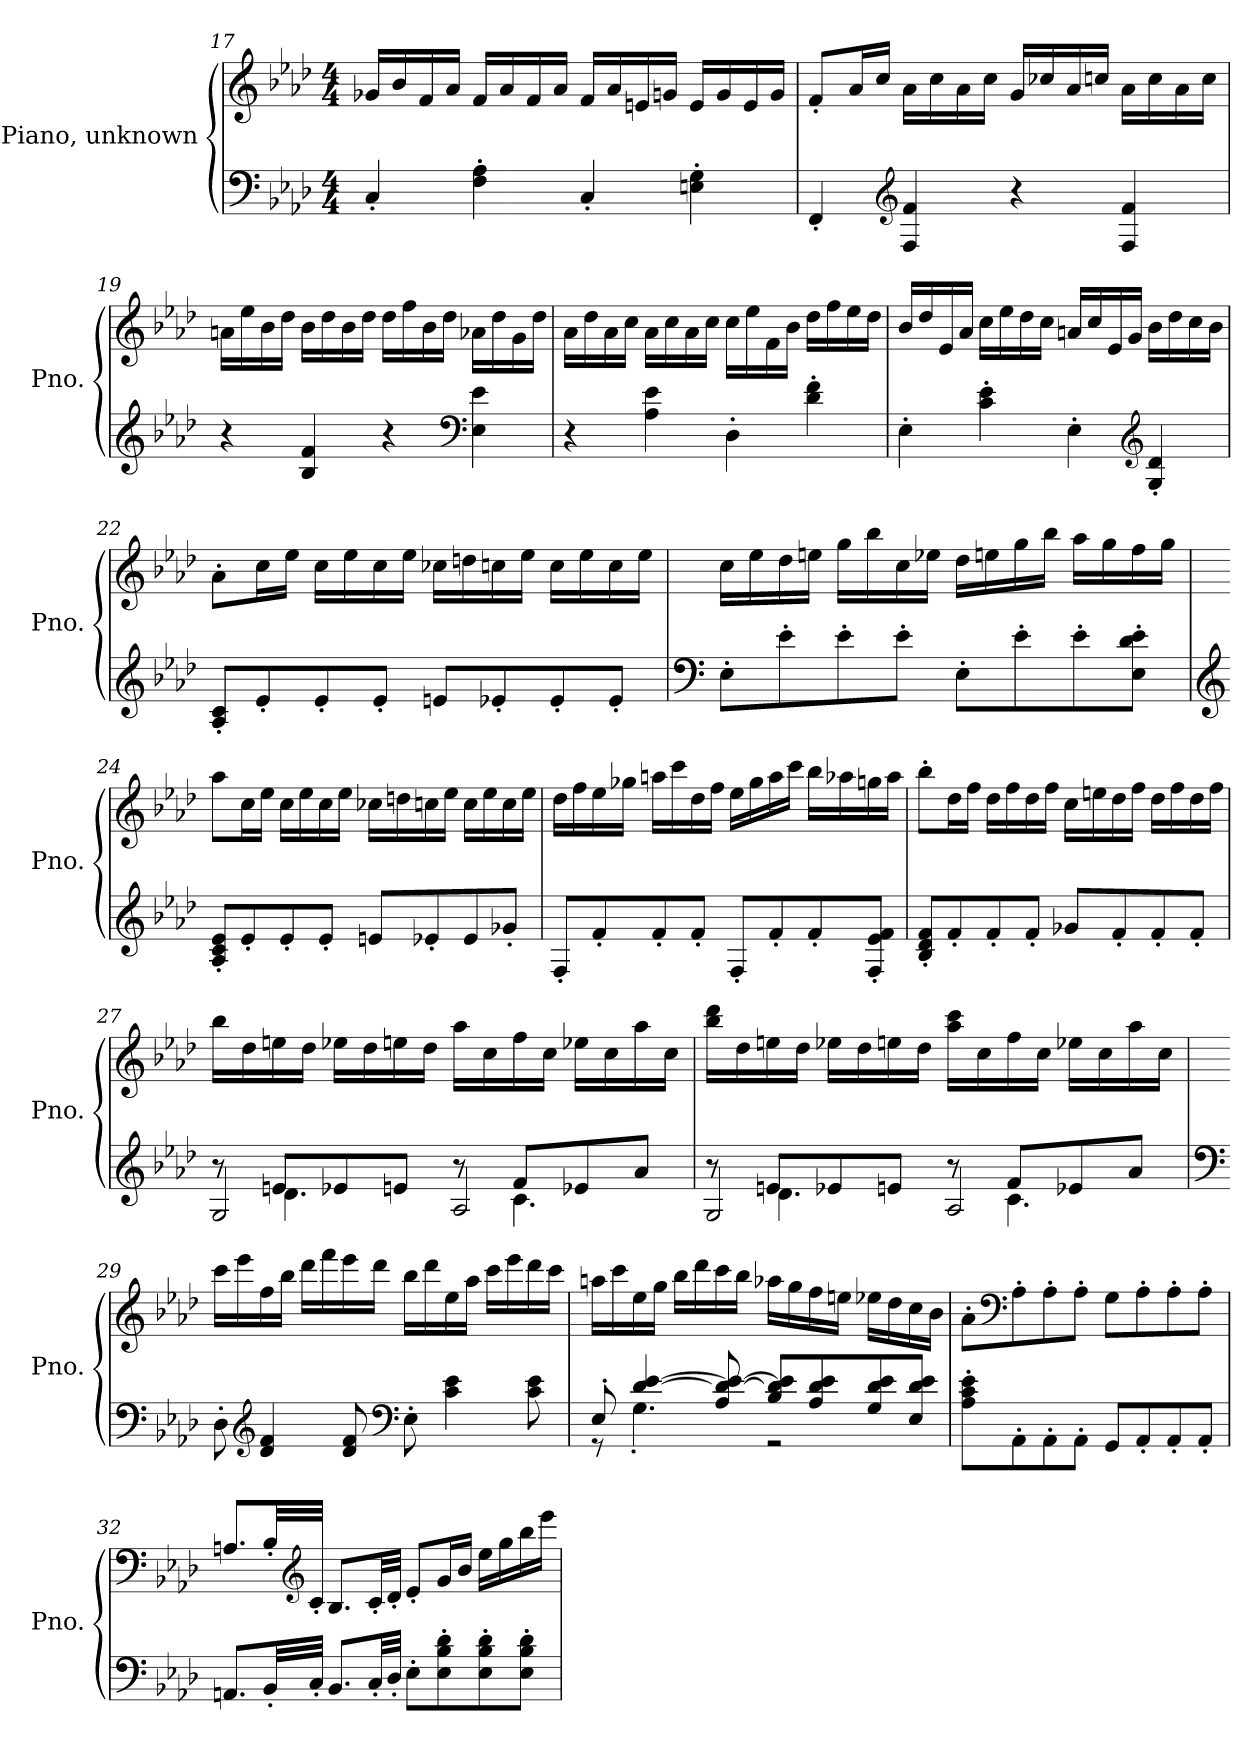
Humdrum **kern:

**kern	**kern
*part1	*part1
*staff2	*staff1
*I"Piano, unknown	*
*I'Pno.	*
*clefF4	*clefG2
*k[b-e-a-d-]	*k[b-e-a-d-]
*M4/4	*M4/4
=17	=17
4C'/	16g-X/LL
.	16b-/
.	16f/
.	16a-/JJ
4F\' 4A-\'	16f/LL
.	16a-/
.	16f/
.	16a-/JJ
4C'/	16f/LL
.	16a-/
.	16en/
.	16gn/JJ
4En\' 4G\'	16e/LL
.	16g/
.	16e/
.	16g/JJ
!!LO:LB:g=z
=18	=18
4FF'/	8f'/L
.	16a-/L
.	16cc/JJ
*clefG2	*
4F/ 4f/	16a-\LL
.	16cc\
.	16a-\
.	16cc\JJ
4r	16g/LL
.	16cc-X/
.	16a-/
.	16ccn/JJ
4F/ 4f/	16a-\LL
.	16cc\
.	16a-\
.	16cc\JJ
=19	=19
4r	16an\LL
.	16ee-\
.	16b-\
.	16dd-\JJ
4B-/ 4f/	16b-\LL
.	16dd-\
.	16b-\
.	16dd-\JJ
4r	16dd-\LL
.	16ff\
.	16b-\
.	16dd-\JJ
*clefF4	*
4E-\ 4e-\	16a-X\LL
.	16dd-\
.	16g\
.	16dd-\JJ
!!LO:LB:g=z
=20	=20
4r	16a-\LL
.	16dd-\
.	16a-\
.	16cc\JJ
4A-\ 4e-\	16a-\LL
.	16cc\
.	16a-\
.	16cc\JJ
4D-'\	16cc\LL
.	16ee-\
.	16f\
.	16b-\JJ
4d-\' 4f\'	16dd-\LL
.	16ff\
.	16ee-\
.	16dd-\JJ
=21	=21
4E-'\	16b-/LL
.	16dd-/
.	16e-/
.	16a-/JJ
4c\' 4e-\'	16cc\LL
.	16ee-\
.	16dd-\
.	16cc\JJ
4E-'\	16an/LL
.	16cc/
.	16e-/
.	16g/JJ
*clefG2	*
4G/' 4d-/'	16b-\LL
.	16dd-\
.	16cc\
.	16b-\JJ
!!LO:LB:g=z
=22	=22
8A-/' 8c/'L	8a-'\L
8e-'/	16cc\L
.	16ee-\JJ
8e-'/	16cc\LL
.	16ee-\
8e-'/J	16cc\
.	16ee-\JJ
8en/L	16cc-X\LL
.	16ddn\
8e-X'/	16ccn\
.	16ee-\JJ
8e-'/	16cc\LL
.	16ee-\
8e-'/J	16cc\
.	16ee-\JJ
=23	=23
*clefF4	*
8E-'\L	16cc\LL
.	16ee-\
8e-'\	16dd-\
.	16een\JJ
8e-'\	16gg\LL
.	16bb-\
8e-'\J	16cc\
.	16ee-X\JJ
8E-'\L	16dd-\LL
.	16een\
8e-'\	16gg\
.	16bb-\JJ
8e-'\	16aa-\LL
.	16gg\
8E-\' 8d-\' 8e-\'J	16ff\
.	16gg\JJ
!!LO:LB:g=z
=24	=24
*clefG2	*
8A-/' 8c/' 8e-/'L	8aa-\L
8e-'/	16cc\L
.	16ee-\JJ
8e-'/	16cc\LL
.	16ee-\
8e-'/J	16cc\
.	16ee-\JJ
8en/L	16cc-X\LL
.	16ddn\
8e-X'/	16ccn\
.	16ee-\JJ
8e-/	16cc\LL
.	16ee-\
8g-X'/J	16cc\
.	16ee-\JJ
=25	=25
8F'/L	16dd-\LL
.	16ff\
8f'/	16ee-\
.	16gg-X\JJ
8f'/	16aan\LL
.	16ccc\
8f'/J	16dd-\
.	16ff\JJ
8F'/L	16ee-\LL
.	16gg-\
8f'/	16aa\
.	16ccc\JJ
8f'/	16bb-\LL
.	16aa-X\
8F/' 8e-/' 8f/'J	16ggn\
.	16aa-\JJ
!!LO:LB:g=z
=26	=26
8B-/' 8d-/' 8f/'L	8bb-'\L
8f'/	16dd-\L
.	16ff\JJ
8f'/	16dd-\LL
.	16ff\
8f'/J	16dd-\
.	16ff\JJ
8g-X/L	16cc\LL
.	16een\
8f'/	16dd-\
.	16ff\JJ
8f'/	16dd-\LL
.	16ff\
8f'/J	16dd-\
.	16ff\JJ
=27	=27
*^	*
*	*^	*
8r	8r	2G/	16bb-\LL
.	.	.	16dd-\
8en/L	4.d-\	.	16een\
.	.	.	16dd-\JJ
8e-X/	.	.	16ee-X\LL
.	.	.	16dd-\
8en/J	.	.	16een\
.	.	.	16dd-\JJ
8r	8r	2A-/	16aa-\LL
.	.	.	16cc\
8f/L	4.c\	.	16ff\
.	.	.	16cc\JJ
8e-X/	.	.	16ee-X\LL
.	.	.	16cc\
8a-/J	.	.	16aa-\
.	.	.	16cc\JJ
!!LO:PB:g=z
=28	=28	=28	=28
8r	8r	2G/	16bb-\ 16ddd-\LL
.	.	.	16dd-\
8en/L	4.d-\	.	16een\
.	.	.	16dd-\JJ
8e-X/	.	.	16ee-X\LL
.	.	.	16dd-\
8en/J	.	.	16een\
.	.	.	16dd-\JJ
8r	8r	2A-/	16aa-\ 16ccc\LL
.	.	.	16cc\
8f/L	4.c\	.	16ff\
.	.	.	16cc\JJ
8e-X/	.	.	16ee-X\LL
.	.	.	16cc\
8a-/J	.	.	16aa-\
.	.	.	16cc\JJ
*v	*v	*v	*
=29	=29
*clefF4	*
8D-'\	16ccc\LL
.	16eee-\
*clefG2	*
4d-/ 4f/	16ff\
.	16bb-\JJ
.	16ddd-\LL
.	16fff\
8d-/ 8f/	16eee-\
.	16ddd-\JJ
*clefF4	*
8E-'\	16bb-\LL
.	16ddd-\
4c\ 4e-\	16ee-\
.	16aa-\JJ
.	16ccc\LL
.	16eee-\
8c\ 8e-\	16ddd-\
.	16ccc\JJ
!!LO:LB:g=z
=30	=30
*^	*
8E-'/	8r	16aan\LL
.	.	16ccc\
[4d-/ [4e-/	4.G'\	16ee-\
.	.	16gg\JJ
.	.	16bb-\LL
.	.	16ddd-\
8A-/ 8d-/_ 8e-/_	.	16ccc\
.	.	16bb-\JJ
8B-/ 8d-/] 8e-/]L	2r	16aa-X\LL
.	.	16gg\
8A-/ 8d-/ 8e-/	.	16ff\
.	.	16een\JJ
8G/ 8d-/ 8e-/	.	16ee-X\LL
.	.	16dd-\
8E-/ 8d-/ 8e-/J	.	16cc\
.	.	16b-\JJ
*v	*v	*
=31	=31
8A-\' 8c\' 8e-\'L	8a-'\L
*	*clefF4
8AA-'\	8A-'\
8AA-'\	8A-'\
8AA-'\J	8A-'\J
8GG/L	8G\L
8AA-'/	8A-'\
8AA-'/	8A-'\
8AA-'/J	8A-'\J
!!LO:LB:g=z
=32	=32
8.AAn/L	8.An/L
32BB-'/LL	32B-'/LL
*	*clefG2
32C'/JJJ	32c'/JJJ
8.BB-/L	8.B-/L
32C'/LL	32c'/LL
32D-'/JJJ	32d-'/JJJ
8E-'\L	8e-'/L
8E-\' 8B-\' 8d-\'	16g/L
.	16b-/JJ
8E-\' 8B-\' 8d-\'	16ee-\LL
.	16gg\
8E-\' 8B-\' 8d-\'J	16bb-\
.	16eee-\JJ
=	=
*-	*-
